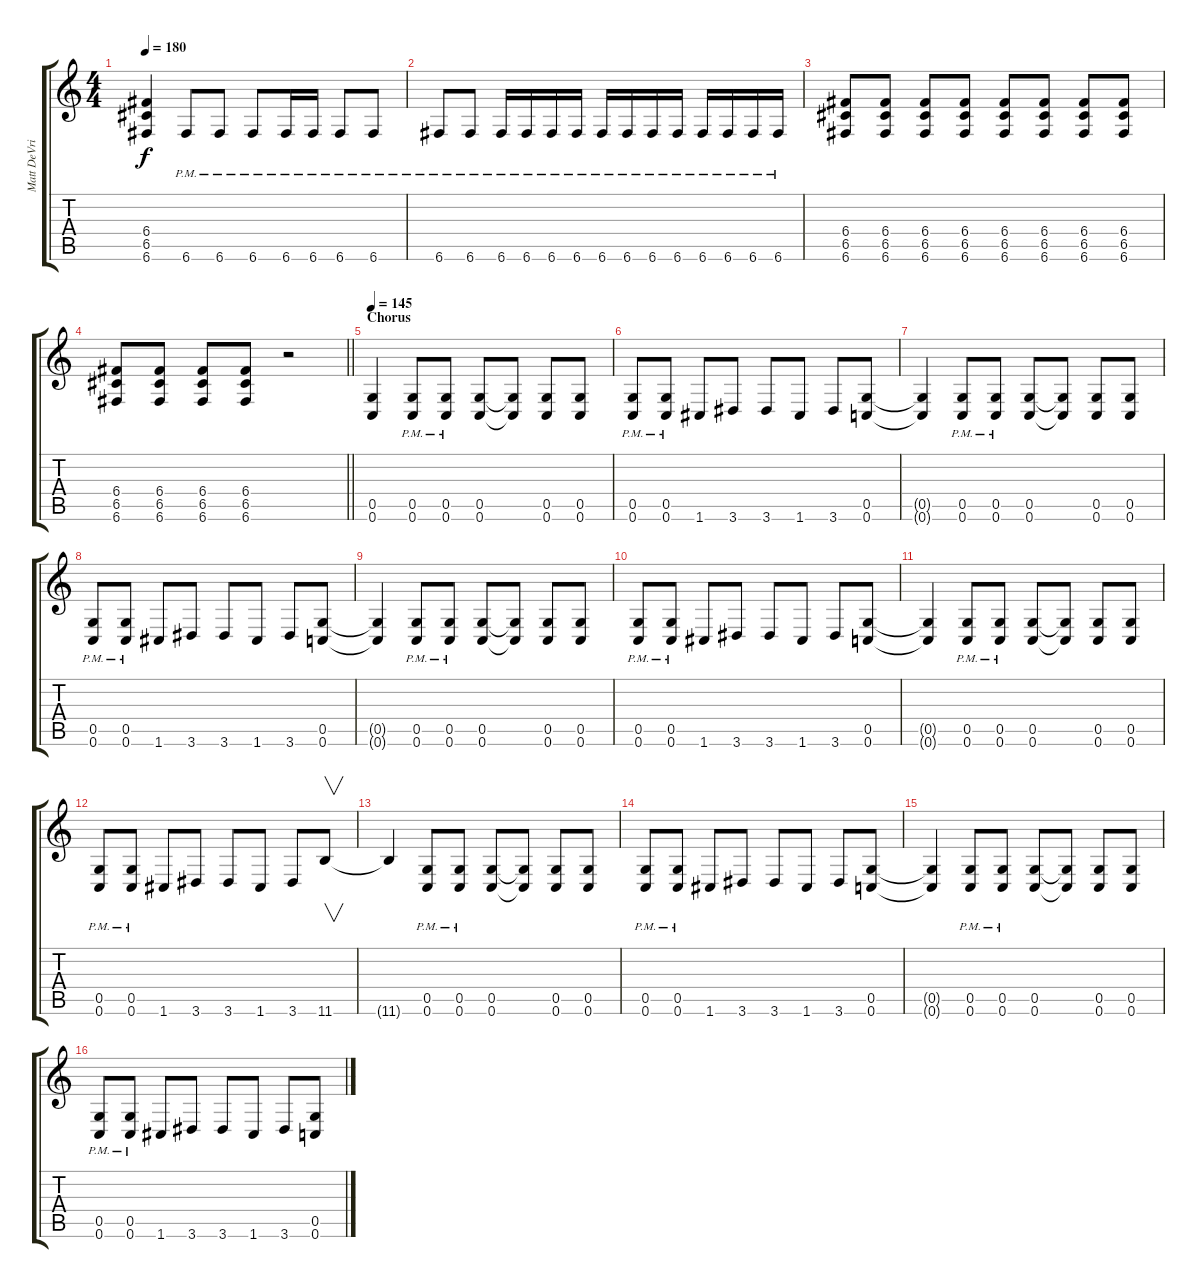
\track ("Matt DeVries" "Matt DeVri") {instrument distortionguitar}
\staff {score tabs}
\tuning (D4 A3 F3 C3 G2 C2) {hide}
\ts (4 4)
\tempo 180
\clef g2
\ks c
(6.4 6.5 6.6).4{dy f} 6.6{pm}.8 6.6{pm}.8 6.6{pm}.8 6.6{pm}.16 6.6{pm}.16 6.6{pm}.8 6.6{pm}.8 |
6.6{pm}.8 6.6{pm}.8 6.6{pm}.16 6.6{pm}.16 6.6{pm}.16 6.6{pm}.16 6.6{pm}.16 6.6{pm}.16 6.6{pm}.16 6.6{pm}.16 6.6{pm}.16 6.6{pm}.16 6.6{pm}.16 6.6{pm}.16 |
(6.4 6.5 6.6).8 (6.4 6.5 6.6).8 (6.4 6.5 6.6).8 (6.4 6.5 6.6).8 (6.4 6.5 6.6).8 (6.4 6.5 6.6).8 (6.4 6.5 6.6).8 (6.4 6.5 6.6).8 |
\barLineRight lightlight
(6.4 6.5 6.6).8 (6.4 6.5 6.6).8 (6.4 6.5 6.6).8 (6.4 6.5 6.6).8 r.2 |
\section ("" "Chorus")
\tempo 145
(0.5 0.6).4 (0.5{pm} 0.6{pm}).8 (0.5{pm} 0.6{pm}).8 (0.5 0.6).8 (0.5{t} 0.6{t}).8 (0.5 0.6).8 (0.5 0.6).8 |
(0.5{pm} 0.6{pm}).8 (0.5{pm} 0.6{pm}).8 1.6.8 3.6.8 3.6.8 1.6.8 3.6.8 (0.5 0.6).8 |
(0.5{t} 0.6{t}).4 (0.5{pm} 0.6{pm}).8 (0.5{pm} 0.6{pm}).8 (0.5 0.6).8 (0.5{t} 0.6{t}).8 (0.5 0.6).8 (0.5 0.6).8 |
(0.5{pm} 0.6{pm}).8 (0.5{pm} 0.6{pm}).8 1.6.8 3.6.8 3.6.8 1.6.8 3.6.8 (0.5 0.6).8 |
(0.5{t} 0.6{t}).4 (0.5{pm} 0.6{pm}).8 (0.5{pm} 0.6{pm}).8 (0.5 0.6).8 (0.5{t} 0.6{t}).8 (0.5 0.6).8 (0.5 0.6).8 |
(0.5{pm} 0.6{pm}).8 (0.5{pm} 0.6{pm}).8 1.6.8 3.6.8 3.6.8 1.6.8 3.6.8 (0.5 0.6).8 |
(0.5{t} 0.6{t}).4 (0.5{pm} 0.6{pm}).8 (0.5{pm} 0.6{pm}).8 (0.5 0.6).8 (0.5{t} 0.6{t}).8 (0.5 0.6).8 (0.5 0.6).8 |
(0.5{pm} 0.6{pm}).8 (0.5{pm} 0.6{pm}).8 1.6.8 3.6.8 3.6.8 1.6.8 3.6.8 11.6.8{v} |
11.6{t}.4 (0.5{pm} 0.6{pm}).8 (0.5{pm} 0.6{pm}).8 (0.5 0.6).8 (0.5{t} 0.6{t}).8 (0.5 0.6).8 (0.5 0.6).8 |
(0.5{pm} 0.6{pm}).8 (0.5{pm} 0.6{pm}).8 1.6.8 3.6.8 3.6.8 1.6.8 3.6.8 (0.5 0.6).8 |
(0.5{t} 0.6{t}).4 (0.5{pm} 0.6{pm}).8 (0.5{pm} 0.6{pm}).8 (0.5 0.6).8 (0.5{t} 0.6{t}).8 (0.5 0.6).8 (0.5 0.6).8 |
(0.5{pm} 0.6{pm}).8 (0.5{pm} 0.6{pm}).8 1.6.8 3.6.8 3.6.8 1.6.8 3.6.8 (0.5 0.6).8
